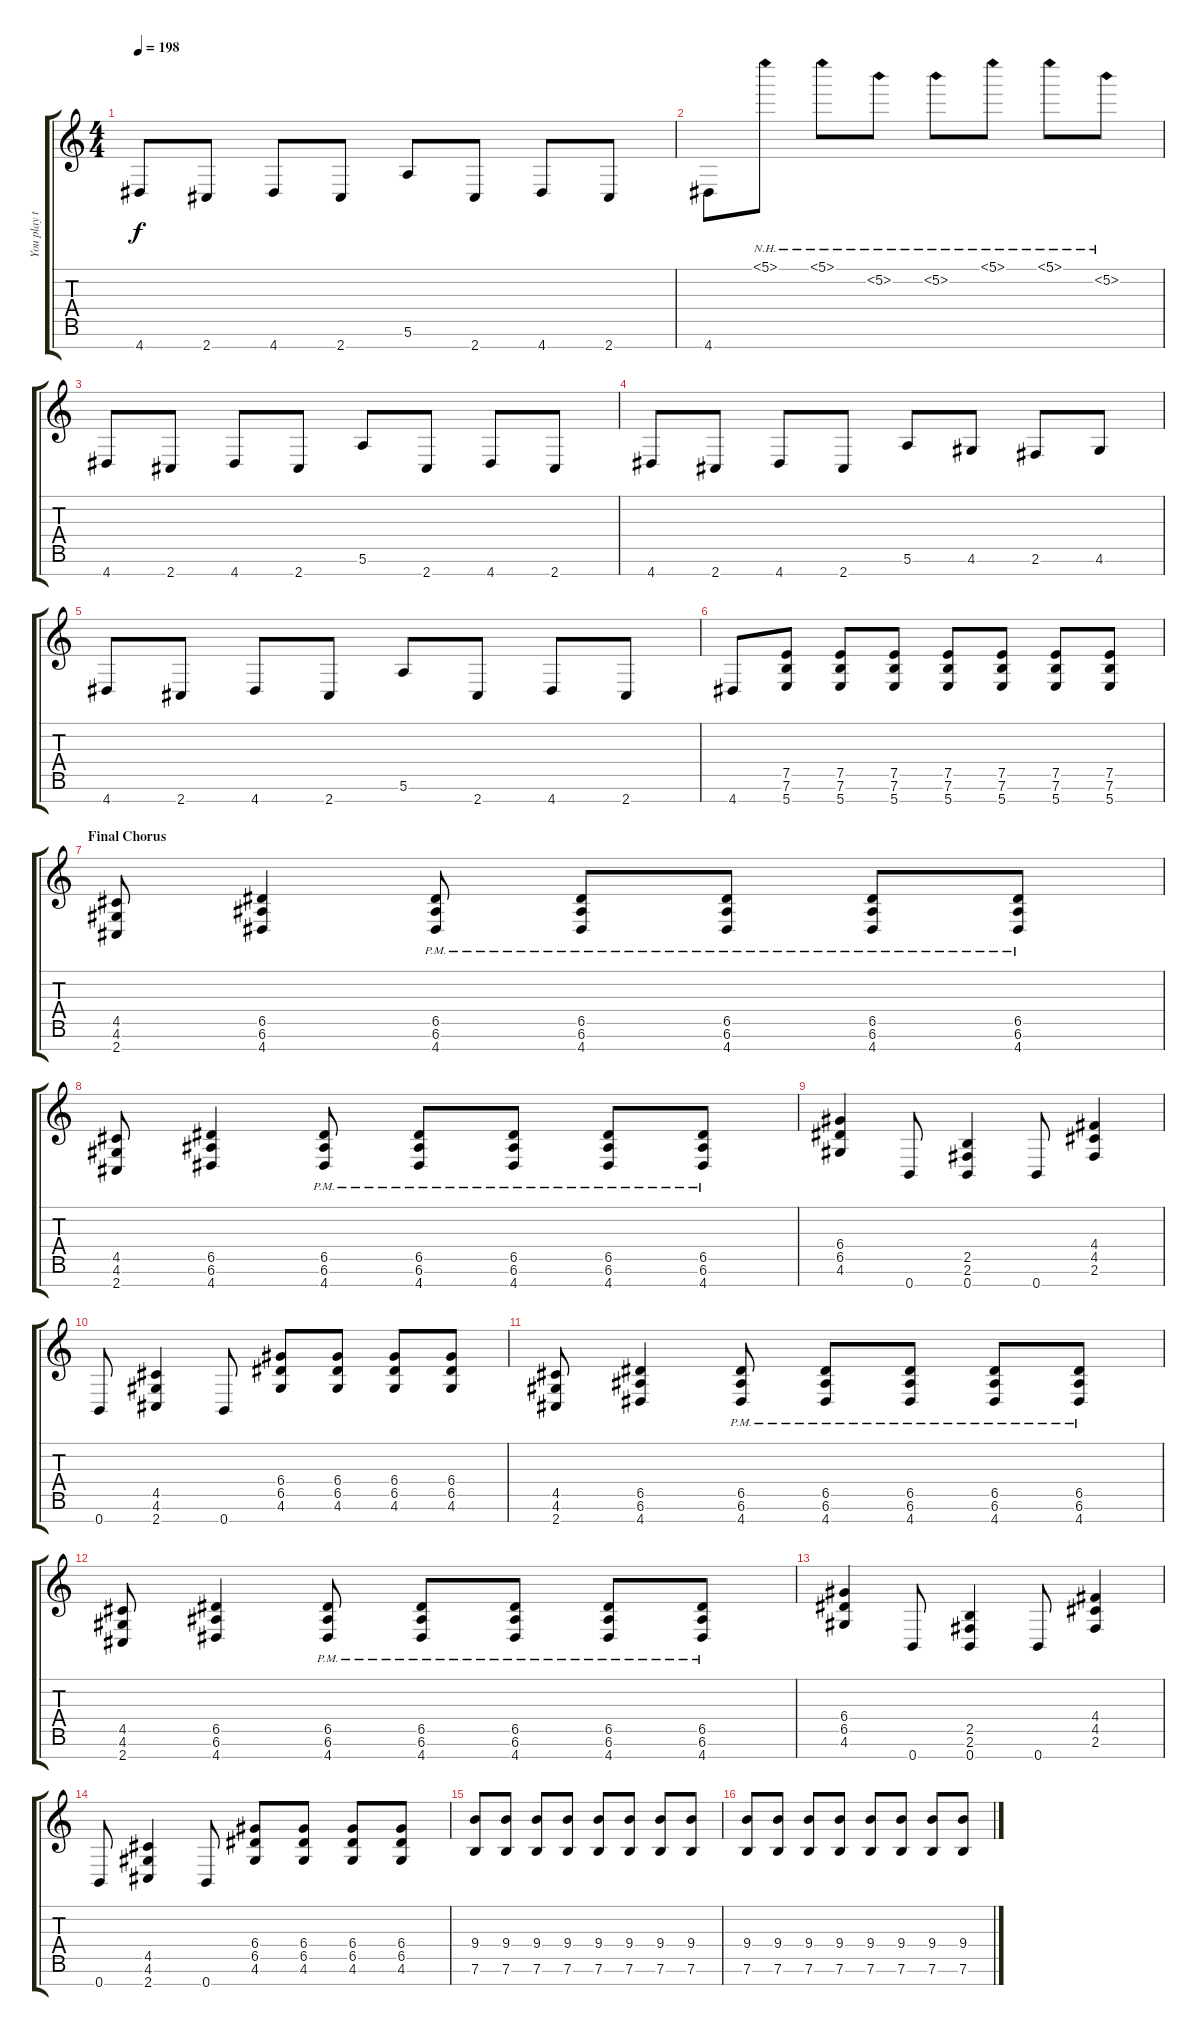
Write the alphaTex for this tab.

\track ("You play this" "You play t") {instrument distortionguitar}
\staff {score tabs}
\tuning (E4 B3 G3 D3 A2 E2 B1) {hide}
\ts (4 4)
\tempo 198
\clef g2
\ks c
4.7.8{dy f} 2.7.8 4.7.8 2.7.8 5.6.8 2.7.8 4.7.8 2.7.8 |
4.7.8 5.1{nh}.8 5.1{nh}.8 5.2{nh}.8 5.2{nh}.8 5.1{nh}.8 5.1{nh}.8 5.2{nh}.8 |
4.7.8 2.7.8 4.7.8 2.7.8 5.6.8 2.7.8 4.7.8 2.7.8 |
4.7.8 2.7.8 4.7.8 2.7.8 5.6.8 4.6.8 2.6.8 4.6.8 |
4.7.8 2.7.8 4.7.8 2.7.8 5.6.8 2.7.8 4.7.8 2.7.8 |
4.7.8 (7.5 7.6 5.7).8 (7.5 7.6 5.7).8 (7.5 7.6 5.7).8 (7.5 7.6 5.7).8 (7.5 7.6 5.7).8 (7.5 7.6 5.7).8 (7.5 7.6 5.7).8 |
\section ("" "Final Chorus")
(4.5 4.6 2.7).8 (6.5 6.6 4.7).4 (6.5{pm} 6.6{pm} 4.7{pm}).8 (6.5{pm} 6.6{pm} 4.7{pm}).8 (6.5{pm} 6.6{pm} 4.7{pm}).8 (6.5{pm} 6.6{pm} 4.7{pm}).8 (6.5{pm} 6.6{pm} 4.7{pm}).8 |
(4.5 4.6 2.7).8 (6.5 6.6 4.7).4 (6.5{pm} 6.6{pm} 4.7{pm}).8 (6.5{pm} 6.6{pm} 4.7{pm}).8 (6.5{pm} 6.6{pm} 4.7{pm}).8 (6.5{pm} 6.6{pm} 4.7{pm}).8 (6.5{pm} 6.6{pm} 4.7{pm}).8 |
(6.4 6.5 4.6).4 0.7.8 (2.5 2.6 0.7).4 0.7.8 (4.4 4.5 2.6).4 |
0.7.8 (4.5 4.6 2.7).4 0.7.8 (6.4 6.5 4.6).8 (6.4 6.5 4.6).8 (6.4 6.5 4.6).8 (6.4 6.5 4.6).8 |
(4.5 4.6 2.7).8 (6.5 6.6 4.7).4 (6.5{pm} 6.6{pm} 4.7{pm}).8 (6.5{pm} 6.6{pm} 4.7{pm}).8 (6.5{pm} 6.6{pm} 4.7{pm}).8 (6.5{pm} 6.6{pm} 4.7{pm}).8 (6.5{pm} 6.6{pm} 4.7{pm}).8 |
(4.5 4.6 2.7).8 (6.5 6.6 4.7).4 (6.5{pm} 6.6{pm} 4.7{pm}).8 (6.5{pm} 6.6{pm} 4.7{pm}).8 (6.5{pm} 6.6{pm} 4.7{pm}).8 (6.5{pm} 6.6{pm} 4.7{pm}).8 (6.5{pm} 6.6{pm} 4.7{pm}).8 |
(6.4 6.5 4.6).4 0.7.8 (2.5 2.6 0.7).4 0.7.8 (4.4 4.5 2.6).4 |
0.7.8 (4.5 4.6 2.7).4 0.7.8 (6.4 6.5 4.6).8 (6.4 6.5 4.6).8 (6.4 6.5 4.6).8 (6.4 6.5 4.6).8 |
(9.4 7.6).8 (9.4 7.6).8 (9.4 7.6).8 (9.4 7.6).8 (9.4 7.6).8 (9.4 7.6).8 (9.4 7.6).8 (9.4 7.6).8 |
(9.4 7.6).8 (9.4 7.6).8 (9.4 7.6).8 (9.4 7.6).8 (9.4 7.6).8 (9.4 7.6).8 (9.4 7.6).8 (9.4 7.6).8
